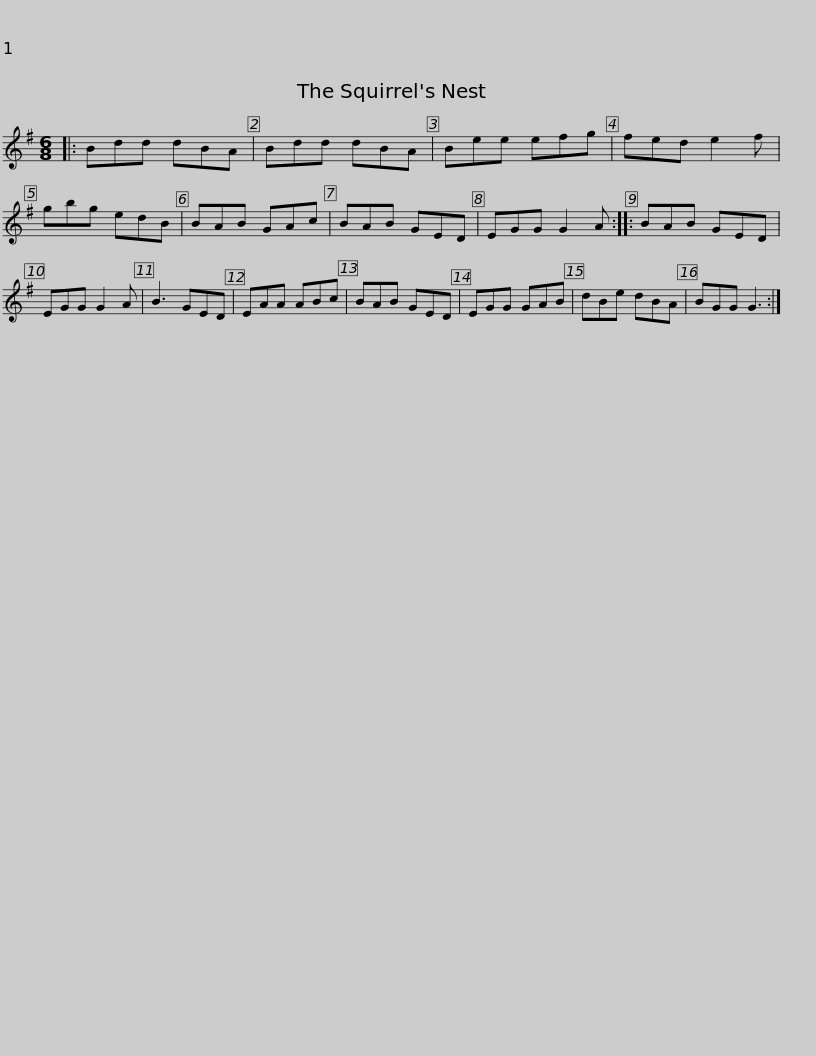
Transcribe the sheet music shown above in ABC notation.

X:1
L:1/8
M:6/8
I:linebreak $
K:G
V:1 treble
V:1
|: Bdd dBA | Bdd dBA | Bee efg | fed e2 f | gbg edB | %5
 BAB GAc | BAB GED |$ EGG G2 A :: BAB GED | EGG G2 A | %10
 B3 GED | EAA ABc | BAB GED | EGG GAB |$ dBe dBA | %15
 BGG G3 :| %16
